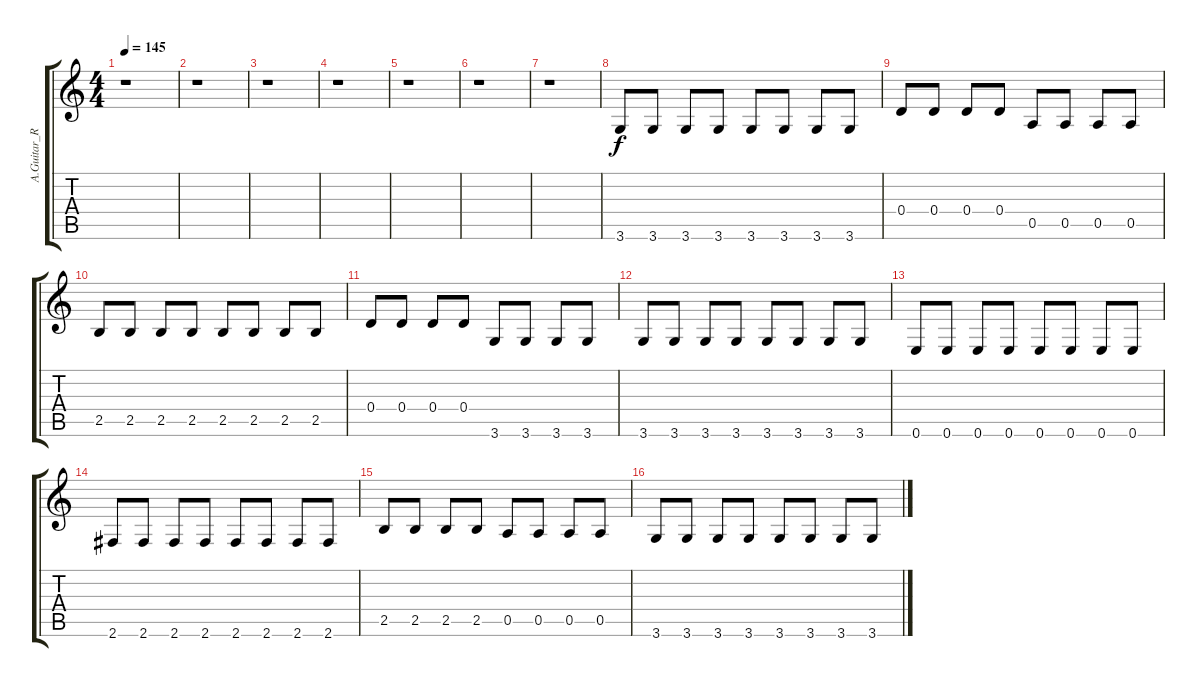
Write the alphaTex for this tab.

\track ("A.Guitar_R" "A.Guitar_R") {instrument acousticguitarnylon}
\staff {score tabs}
\tuning (E4 B3 G3 D3 A2 E2) {hide}
\ts (4 4)
\tempo 145
\clef g2
\ks c
r.1{dy f} |
r.1 |
r.1 |
r.1 |
r.1 |
r.1 |
r.1 |
3.6.8 3.6.8 3.6.8 3.6.8 3.6.8 3.6.8 3.6.8 3.6.8 |
0.4.8 0.4.8 0.4.8 0.4.8 0.5.8 0.5.8 0.5.8 0.5.8 |
2.5.8 2.5.8 2.5.8 2.5.8 2.5.8 2.5.8 2.5.8 2.5.8 |
0.4.8 0.4.8 0.4.8 0.4.8 3.6.8 3.6.8 3.6.8 3.6.8 |
3.6.8 3.6.8 3.6.8 3.6.8 3.6.8 3.6.8 3.6.8 3.6.8 |
0.6.8 0.6.8 0.6.8 0.6.8 0.6.8 0.6.8 0.6.8 0.6.8 |
2.6.8 2.6.8 2.6.8 2.6.8 2.6.8 2.6.8 2.6.8 2.6.8 |
2.5.8 2.5.8 2.5.8 2.5.8 0.5.8 0.5.8 0.5.8 0.5.8 |
3.6.8 3.6.8 3.6.8 3.6.8 3.6.8 3.6.8 3.6.8 3.6.8
